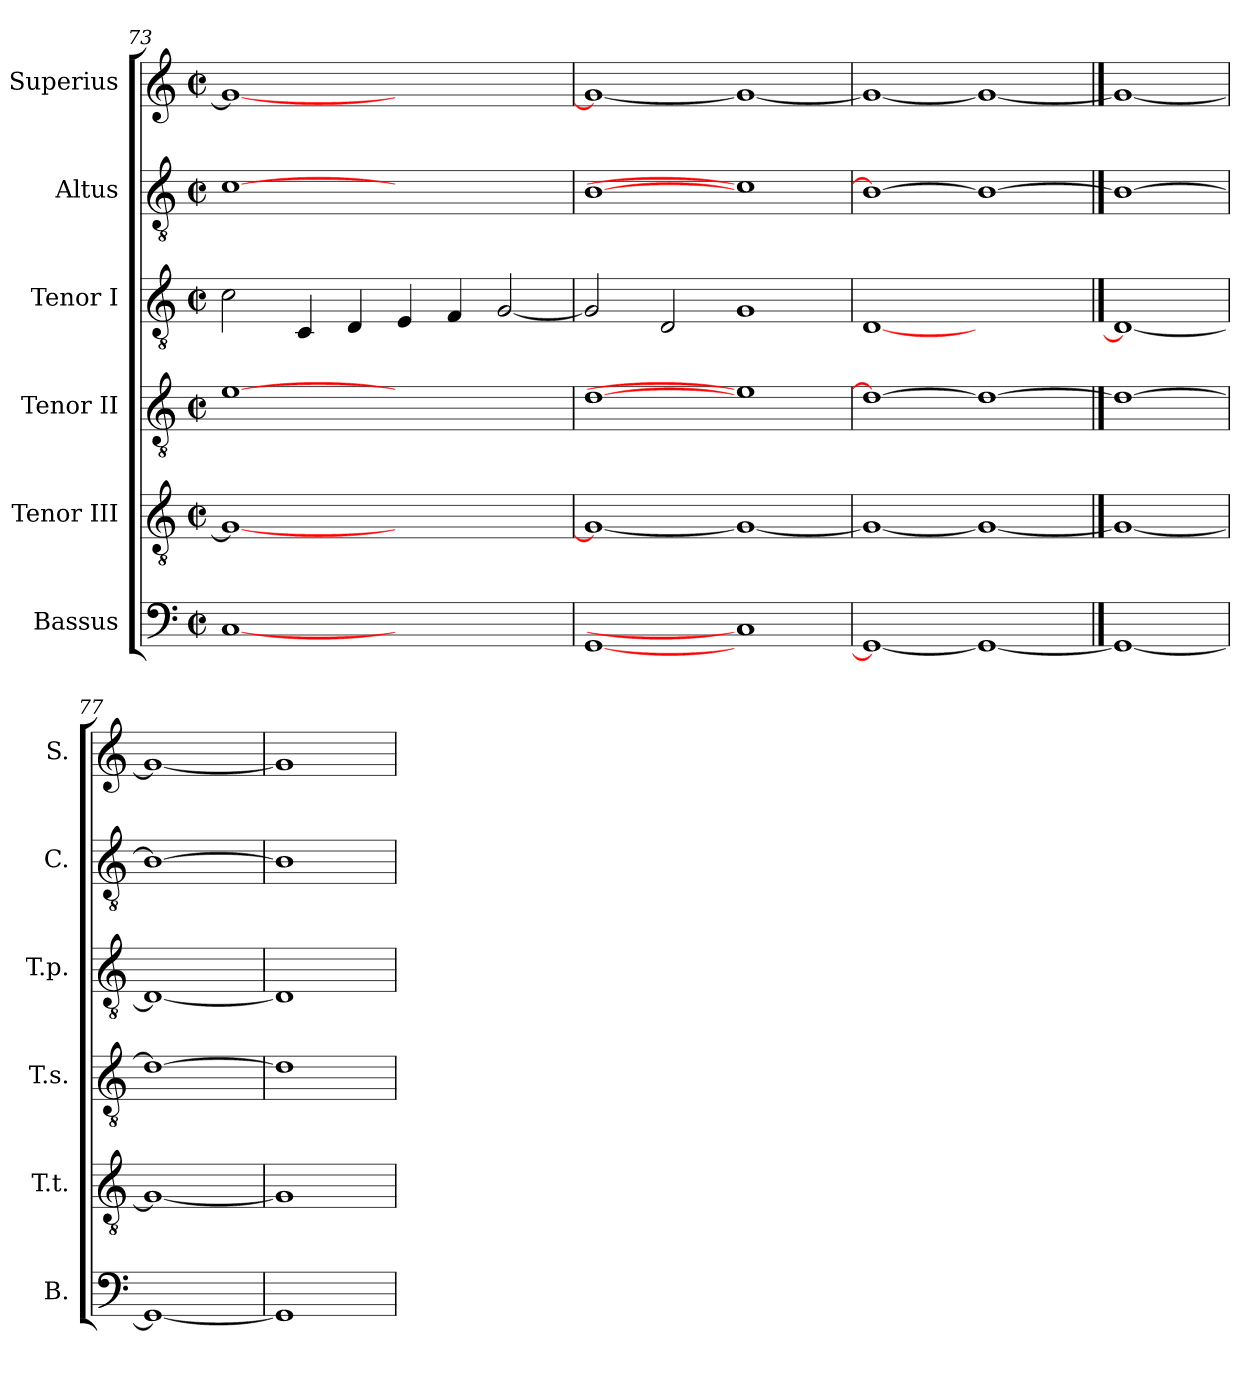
**kern	**kern	**kern	**kern	**kern	**kern
*part6	*part5	*part4	*part3	*part2	*part1
*staff6	*staff5	*staff4	*staff3	*staff2	*staff1
*I"Bassus	*I"Tenor III	*I"Tenor II	*I"Tenor I	*I"Altus	*I"Superius
*I'B.	*I'T.t.	*I'T.s.	*I'T.p.	*I'C.	*I'S.
*clefF4	*clefGv2	*clefGv2	*clefGv2	*clefGv2	*clefG2
*	*ITrd7c12	*ITrd7c12	*ITrd7c12	*ITrd7c12	*
*k[]	*k[]	*k[]	*k[]	*k[]	*k[]
*C:	*C:	*C:	*C:	*C:	*C:
*M2/2	*M2/2	*M2/2	*M2/2	*M2/2	*M2/2
*met(c|)	*met(c|)	*met(c|)	*met(c|)	*met(c|)	*met(c|)
=73	=73	=73	=73	=73	=73
[1Ci	1GGi_<	[1Ei	2Ci\	[1Ci	1gi_<
.	.	.	4CCi/	.	.
.	.	.	4DDi/	.	.
1ryy	1ryy	1ryy	4EEi/	1ryy	1ryy
.	.	.	4FFi/	.	.
.	.	.	[<2GGi/	.	.
=74	=74	=74	=74	=74	=74
[<1GGi	1GGi_<	[>1Di	2GGi/]	[>1BBi	1gi_<
.	.	.	2DDi/	.	.
1Ci]	1GGi_	1Ei]	1GGi	1Ci]	1gi_
=75	=75	=75	=75	=75	=75
1GGi_<	1GGi_<	1Di_>	[1DDi	1BBi_>	1gi_<
1GGi_	1GGi_	1Di_	1ryy	1BBi_	1gi_
==76	==76	==76	==76	==76	==76
1GGi_	1GGi_	1Di_	1DDi_	1BBi_	1gi_
=77	=77	=77	=77	=77	=77
1GGi_	1GGi_	1Di_	1DDi_	1BBi_	1gi_
=78	=78	=78	=78	=78	=78
1GGi]	1GGi]	1Di]	1DDi]	1BBi]	1gi]
=	=	=	=	=	=
*-	*-	*-	*-	*-	*-
